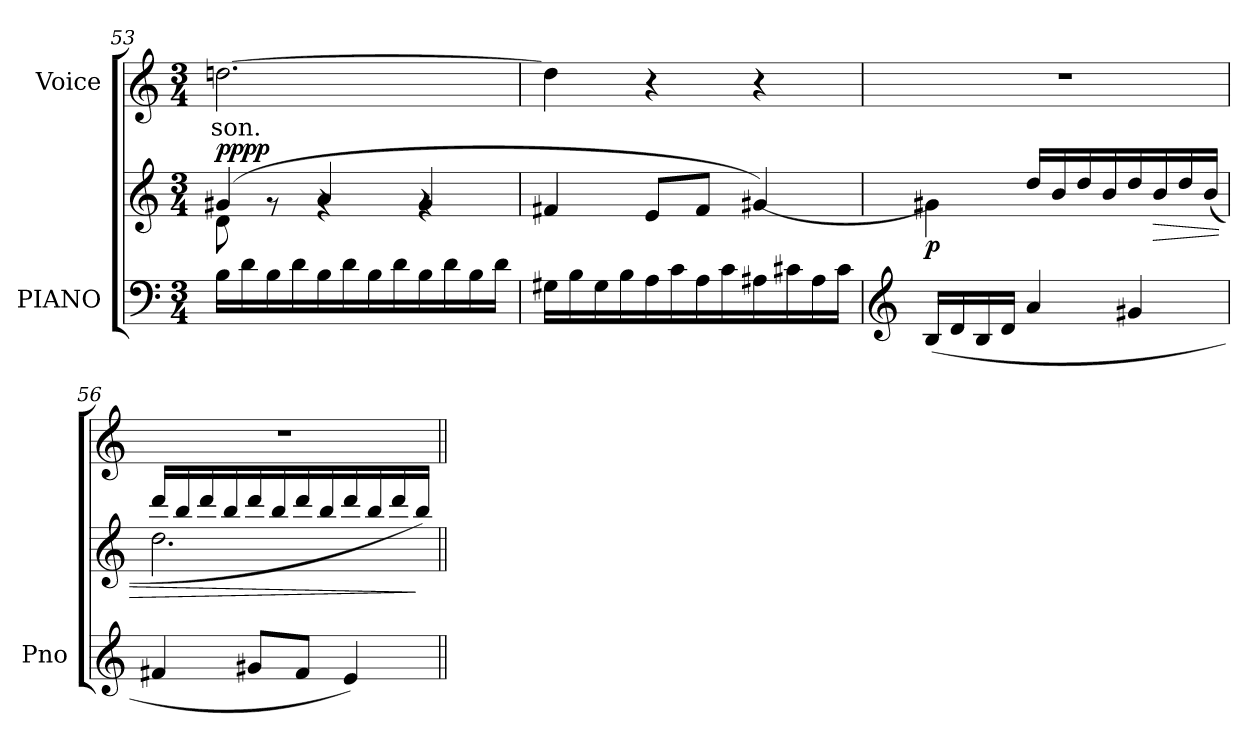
**kern	**kern	**dynam	**kern	**text
*part2	*part2	*part2	*part1	*part1
*staff3	*staff2	*staff2/3	*staff1	*staff1
*I"PIANO	*	*	*I"Voice	*
*I'Pno	*	*	*	*
*clefF4	*clefG2	*	*clefG2	*
*k[]	*k[]	*	*k[]	*
*M3/4	*M3/4	*	*M3/4	*
*MM112	*MM112	*	*MM112	*
=53	=53	=53	=53	=53
*	*^	*	*	*
!	!	!	!LO:DY:b=2	!	!LO:LY:b
!	!	!	!LO:DY:n=1:a	!	!
16B\LL	(>4g#X/	8d\	pp pp	[2.ddn\	-son.
16d\	.	.	.	.	.
16B\	.	8rg	.	.	.
16d\	.	.	.	.	.
16B\	4a/	4rg	.	.	.
16d\	.	.	.	.	.
16B\	.	.	.	.	.
16d\	.	.	.	.	.
16B\	4g#/	4rg	.	.	.
16d\	.	.	.	.	.
16B\	.	.	.	.	.
16d\JJ	.	.	.	.	.
*	*v	*v	*	*	*
!!LO:LB:g=z
=54	=54	=54	=54	=54
16G#X\LL	4f#X/	.	4dd\]	.
16B\	.	.	.	.
16G#\	.	.	.	.
16B\	.	.	.	.
16A\	8e/L	.	4r	.
16c\	.	.	.	.
16A\	8f#/J	.	.	.
16c\	.	.	.	.
16A#X\	[4g#X/)	.	4r	.
16c#X\	.	.	.	.
16A#\	.	.	.	.
16c#\JJ	.	.	.	.
=55	=55	=55	=55	=55
*clefG2	*	*	*	*
!	!	!LO:DY:b	!	!
(<16B/LL	(<4g#X\]	p	2.r	.
16d/	.	.	.	.
16B/	.	.	.	.
16d/JJ	.	.	.	.
4a/	16dd/LL	.	.	.
.	16b/	.	.	.
.	16dd/	.	.	.
.	16b/	.	.	.
4g#X/	16dd/	.	.	.
!	!	!LO:HP:b	!	!
.	16b/	>	.	.
.	16dd/	.	.	.
.	(16b/JJ	.	.	.
=56	=56	=56	=56	=56
*	*^	*	*	*
4f#X/	16ddd/LL	2.dd\	.	2.r	.
.	16bb/	.	.	.	.
.	16ddd/	.	.	.	.
.	16bb/	.	.	.	.
8g#X/L	16ddd/	.	.	.	.
.	16bb/	.	.	.	.
8f#/J	16ddd/	.	.	.	.
.	16bb/	.	.	.	.
4e/)	16ddd/	.	.	.	.
.	16bb/	.	.	.	.
.	16ddd/	.	.	.	.
.	16bb/JJ)	.	]	.	.
*	*v	*v	*	*	*
=||	=||	=||	=||	=||
*-	*-	*-	*-	*-
